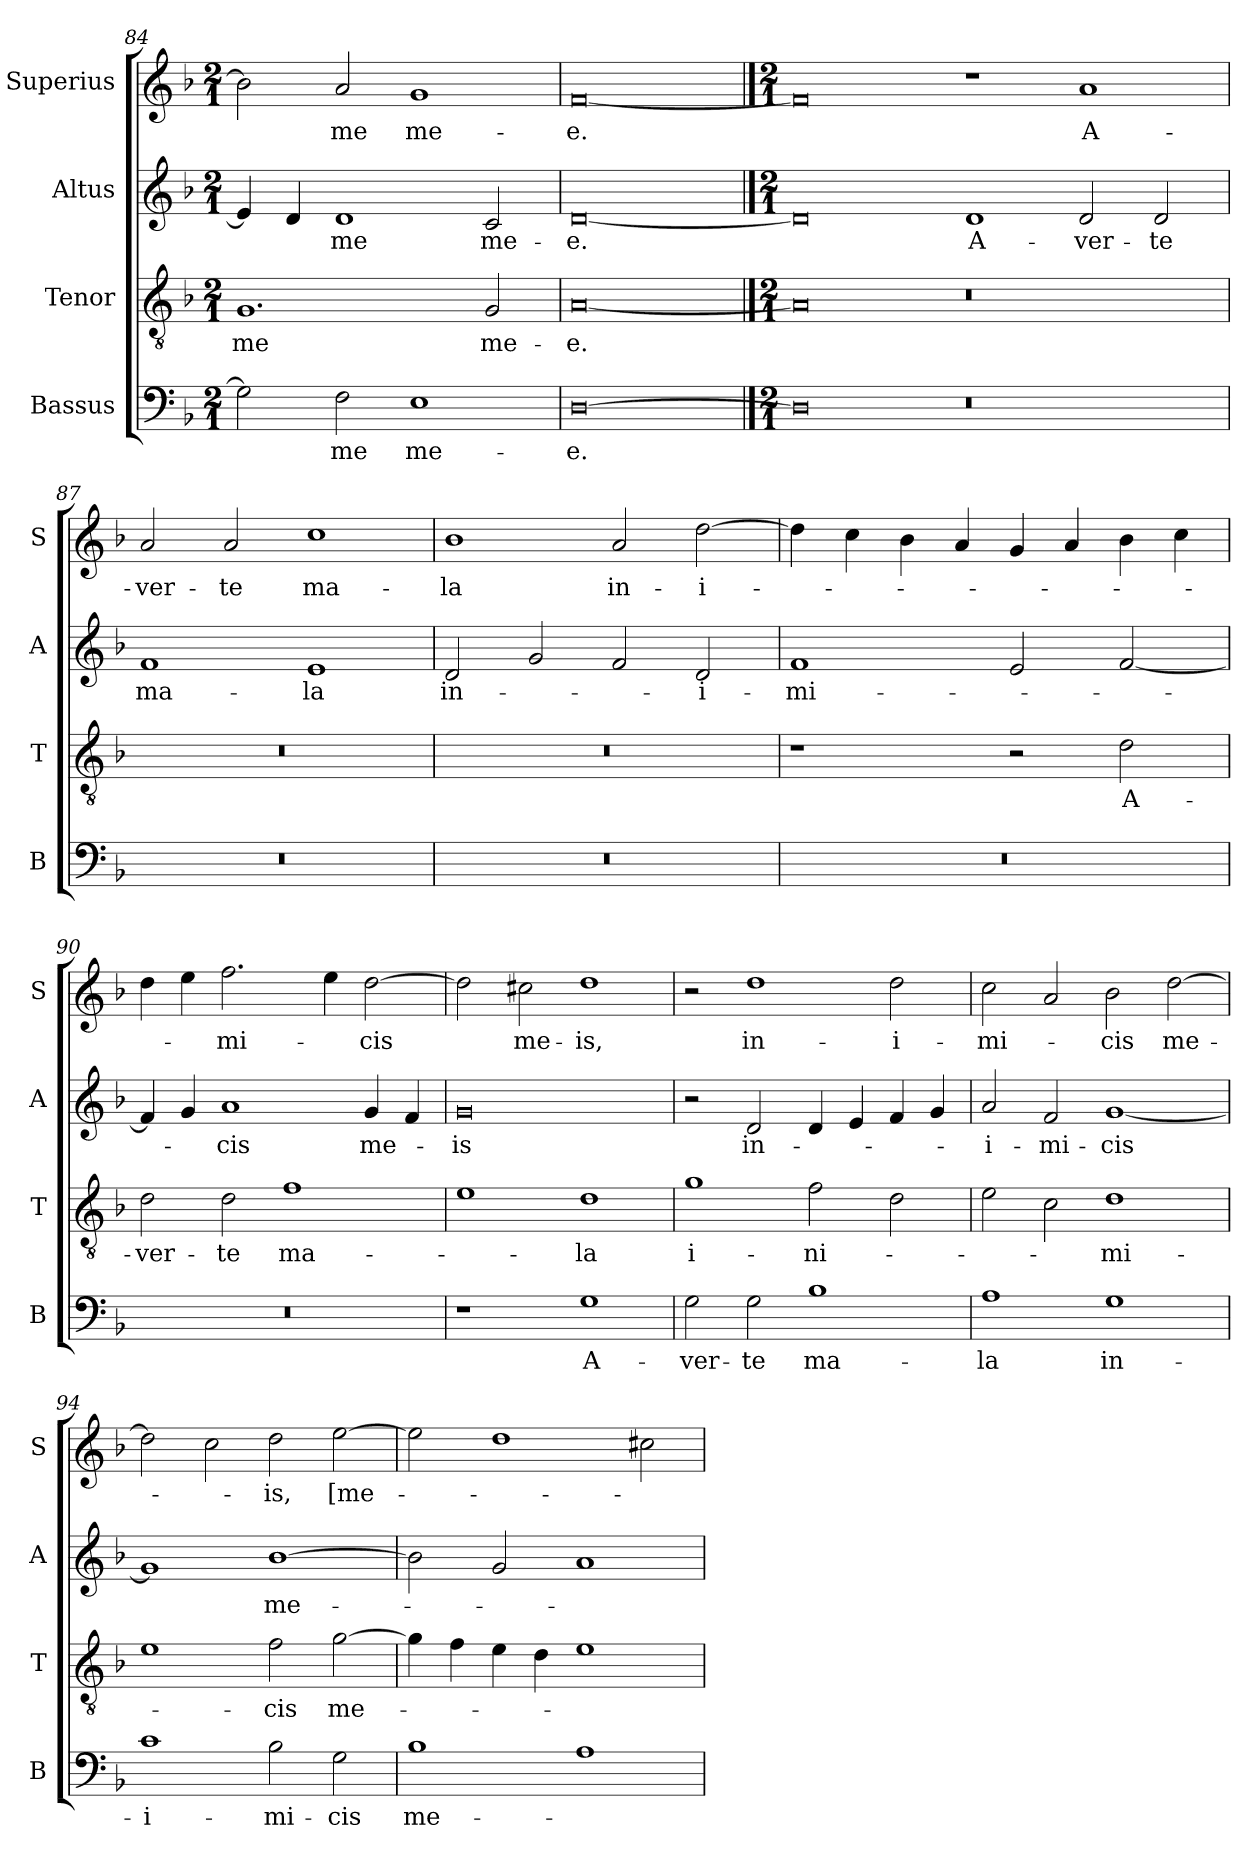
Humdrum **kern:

**kern	**text	**kern	**text	**kern	**text	**kern	**text
*part4	*part4	*part3	*part3	*part2	*part2	*part1	*part1
*staff4	*staff4	*staff3	*staff3	*staff2	*staff2	*staff1	*staff1
*I"Bassus	*	*I"Tenor	*	*I"Altus	*	*I"Superius	*
*I'B	*	*I'T	*	*I'A	*	*I'S	*
*clefF4	*	*clefGv2	*	*clefG2	*	*clefG2	*
*k[b-]	*	*k[b-]	*	*k[b-]	*	*k[b-]	*
*F:	*	*F:	*	*F:	*	*F:	*
*M2/1	*	*M2/1	*	*M2/1	*	*M2/1	*
=84	=84	=84	=84	=84	=84	=84	=84
2G]	.	1.G	-me	4e-]	.	2b-]	.
.	.	.	.	4d	.	.	.
2F	-me	.	.	1d	-me	2a	-me
1E	me-	.	.	.	.	1g	me-
.	.	2G	me-	2c	me-	.	.
=85	=85	=85	=85	=85	=85	=85	=85
[0D	-e.	[0A	-e.	[0d	-e.	[0f	-e.
==86	==86	==86	==86	==86	==86	==86	==86
*M2/1	*	*M2/1	*	*M2/1	*	*M2/1	*
0D]	.	0A]	.	0d]	.	0f]	.
0r	.	0r	.	1d	A-	1r	.
.	.	.	.	2d	-ver-	1a	A-
.	.	.	.	2d	-te	.	.
=87	=87	=87	=87	=87	=87	=87	=87
0r	.	0r	.	1f	ma-	2a	-ver-
.	.	.	.	.	.	2a	-te
.	.	.	.	1e	-la	1cc	ma-
=88	=88	=88	=88	=88	=88	=88	=88
0r	.	0r	.	2d	in-	1b-	-la
.	.	.	.	2g	.	.	.
.	.	.	.	2f	.	2a	in-
.	.	.	.	2d	-i-	[2dd	-i-
=89	=89	=89	=89	=89	=89	=89	=89
0r	.	1r	.	1f	-mi-	4dd]	.
.	.	.	.	.	.	4cc	.
.	.	.	.	.	.	4b-	.
.	.	.	.	.	.	4a	.
.	.	2r	.	2e	.	4g	.
.	.	.	.	.	.	4a	.
.	.	2d	A-	[2f	.	4b-	.
.	.	.	.	.	.	4cc	.
=90	=90	=90	=90	=90	=90	=90	=90
0r	.	2d	-ver-	4f]	.	4dd	.
.	.	.	.	4g	.	4ee	.
.	.	2d	-te	1a	-cis	2.ff	-mi-
.	.	1f	ma-	.	.	.	.
.	.	.	.	.	.	4ee	.
.	.	.	.	4g	me-	[2dd	-cis
.	.	.	.	4f	.	.	.
=91	=91	=91	=91	=91	=91	=91	=91
1r	.	1e	.	0g	-is	2dd]	.
.	.	.	.	.	.	2cc#X	me-
1G	A-	1d	-la	.	.	1dd	-is,
=92	=92	=92	=92	=92	=92	=92	=92
2G	-ver-	1g	i-	2r	.	2r	.
2G	-te	.	.	2d	in-	1dd	in-
1B-	ma-	2f	-ni-	4d	.	.	.
.	.	.	.	4e	.	.	.
.	.	2d	.	4f	.	2dd	-i-
.	.	.	.	4g	.	.	.
=93	=93	=93	=93	=93	=93	=93	=93
1A	-la	2e	.	2a	-i-	2cc	-mi-
.	.	2c	.	2f	-mi-	2a	.
1G	in-	1d	-mi-	[1g	-cis	2b-	-cis
.	.	.	.	.	.	[2dd	me-
=94	=94	=94	=94	=94	=94	=94	=94
1c	-i-	1e	.	1g]	.	2dd]	.
.	.	.	.	.	.	2cc	.
2B-	-mi-	2f	-cis	[1b-	me-	2dd	-is,
2G	-cis	[2g	me-	.	.	[2ee	[me-
=95	=95	=95	=95	=95	=95	=95	=95
1B-	me-	4g]	.	2b-]	.	2ee]	.
.	.	4f	.	.	.	.	.
.	.	4e	.	2g	.	1dd	.
.	.	4d	.	.	.	.	.
1A	.	1e	.	1a	.	.	.
.	.	.	.	.	.	2cc#X	.
=	=	=	=	=	=	=	=
*-	*-	*-	*-	*-	*-	*-	*-
